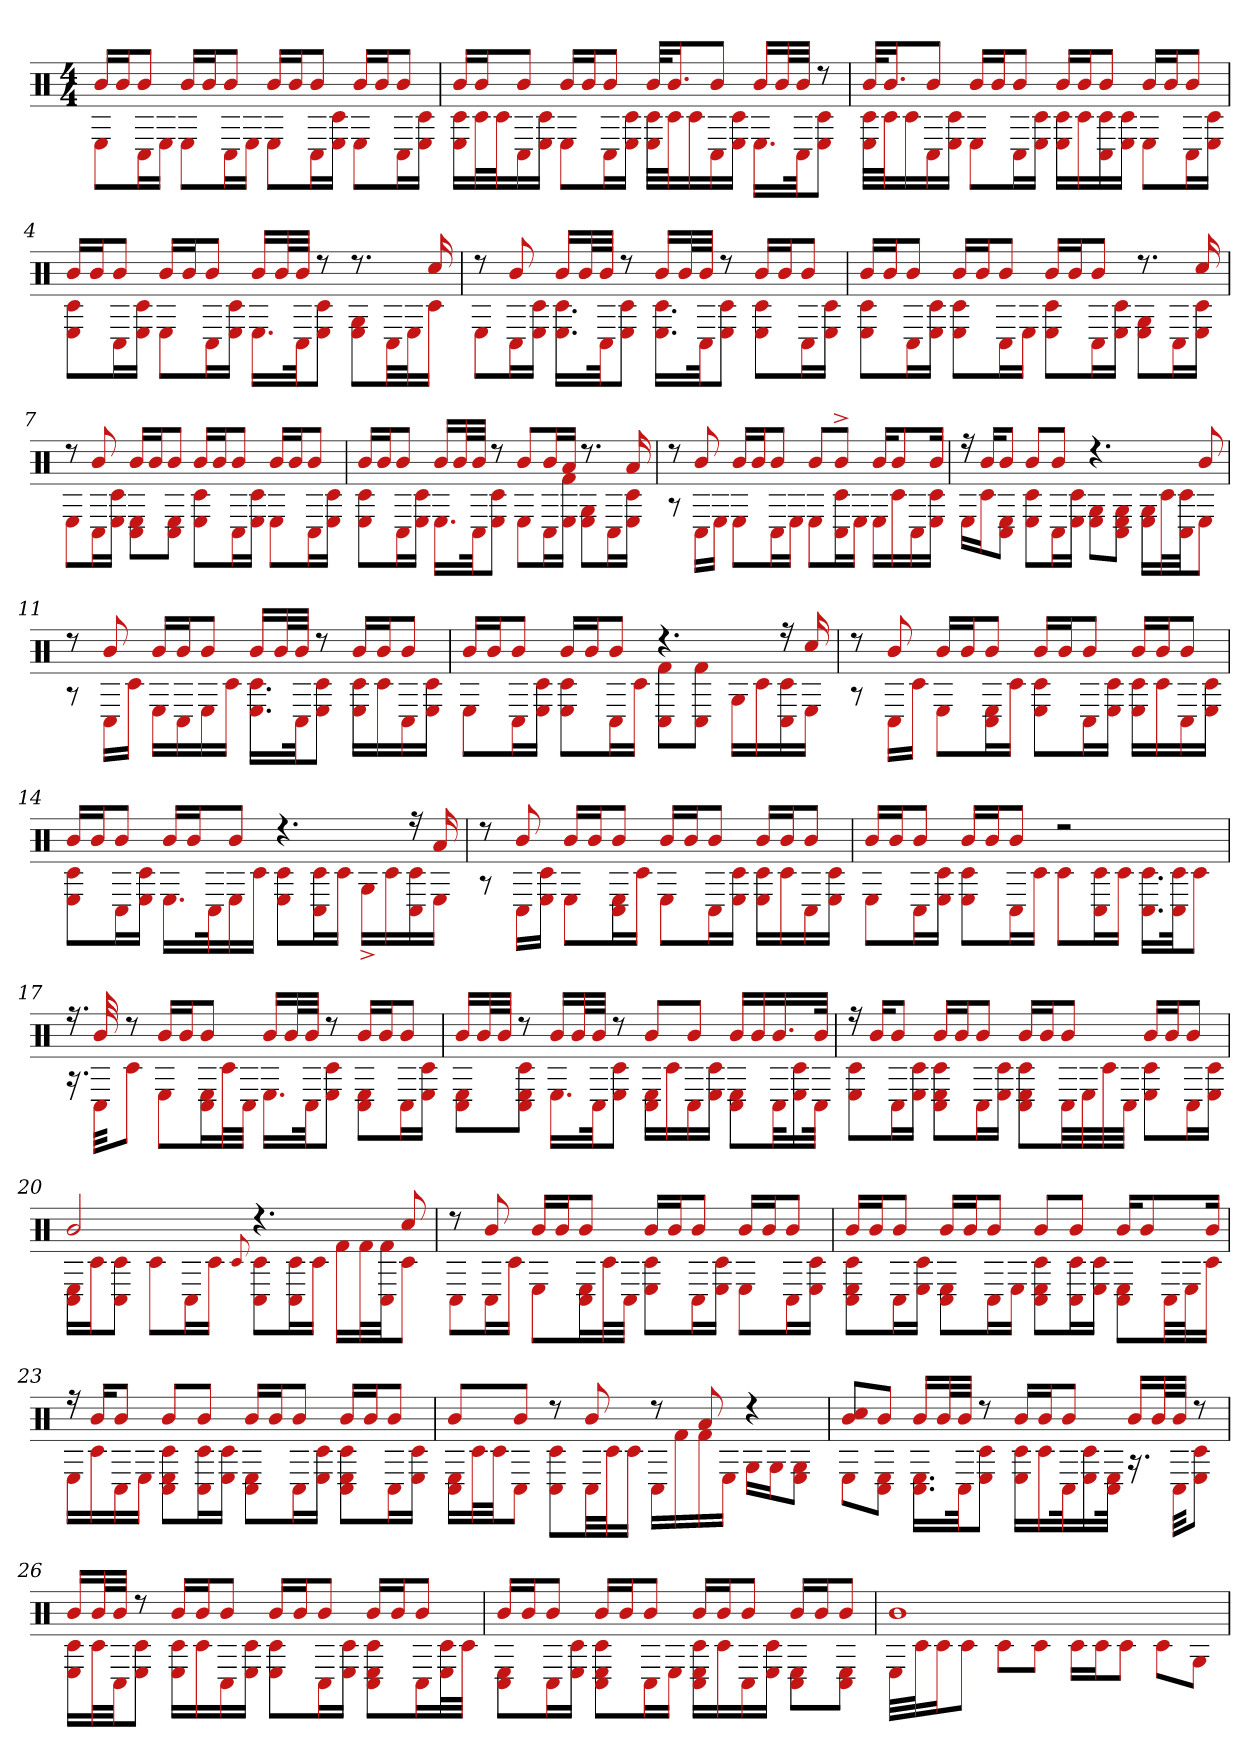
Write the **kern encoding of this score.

**kern
*part1
*staff1
*clefX
*k[]
*M4/4
=1
*^
16bLL	8EL
16bJ	.
8bJ	16C#L
.	16EJJ
16bLL	8EL
16bJ	.
8bJ	16C#L
.	16EJJ
16bLL	8EL
16bJ	.
8bJ	16C#L
.	16c# 16EJJ
16bLL	8EL
16bJ	.
8bJ	16C#L
.	16c# 16EJJ
=2	=2
16bLL	16E 16c#LL
16bJ	32c#L
.	32c#J
8bJ	16C#
.	16E 16c#JJ
16bLL	8EL
16bJ	.
8bJ	16C#L
.	16E 16c#JJ
32bKLL	32E 32c#LLL
16.bJ	32c#J
.	16c#
8bJ	16C#
.	16E 16c#JJ
16bLL	16.ELL
32bL	.
32bJJJ	32C#Jk
8r	8E 8c#J
=3	=3
32bKLL	32E 32c#LLL
16.bJ	32c#J
.	16c#
8bJ	16C#
.	16E 16c#JJ
16bLL	8EL
16bJ	.
8bJ	16C#L
.	16c# 16EJJ
16bLL	16E 16c#LL
16bJ	16c#
8bJ	16c# 16C#
.	16E 16c#JJ
16bLL	8EL
16bJ	.
8bJ	16C#L
.	16E 16c#JJ
=4	=4
16bLL	8E 8c#L
16bJ	.
8bJ	16C#L
.	16c# 16EJJ
16bLL	8EL
16bJ	.
8bJ	16C#L
.	16c# 16EJJ
16bLL	16.ELL
32bL	.
32bJJJ	32C#Jk
8r	8E 8c#J
8.r	8E 8GL
.	32C#LL
.	32EJ
16cc#	16c#JJ
=5	=5
8r	8EL
8b	16C#L
.	16E 16c#JJ
16bLL	16.c# 16.ELL
32bL	.
32bJJJ	32C#Jk
8r	8c# 8EJ
16bLL	16.E 16.c#LL
32bL	.
32bJJJ	32C#Jk
8r	8c# 8EJ
16bLL	8c# 8EL
16bJ	.
8bJ	16C#L
.	16c# 16EJJ
=6	=6
16bLL	8c# 8EL
16bJ	.
8bJ	16C#L
.	16c# 16EJJ
16bLL	8c# 8EL
16bJ	.
8bJ	16C#L
.	16EJJ
16bLL	8c# 8EL
16bJ	.
8bJ	16C#L
.	16E 16c#JJ
8.r	8G 8EL
.	16C#L
16cc#	16E 16c#JJ
=7	=7
8r	8EL
8b	16C#L
.	16E 16c#JJ
16bLL	8C# 8EL
16bJ	.
8bJ	8C# 8EJ
16bLL	8c# 8EL
16bJ	.
8bJ	16C#L
.	16E 16c#JJ
16bLL	8EL
16bJ	.
8bJ	16C#L
.	16c# 16EJJ
=8	=8
16bLL	8c# 8EL
16bJ	.
8bJ	16C#L
.	16E 16c#JJ
16bLL	16.ELL
32bL	.
32bJJJ	32C#Jk
8r	8E 8c#J
8bL	8EL
16bL	16C#L
16aJJ	16E 16f#JJ
8.r	8G 8EL
.	16C#L
16a	16c# 16EJJ
=9	=9
8r	8r
8b	16C#LL
.	16EJJ
16bLL	8EL
16bJ	.
8bJ	16C#L
.	16EJJ
8bL	8EL
8b^J	16C# 16c#L
.	16EJJ
16bKL	16ELL
8b	16c#
.	16C#
16bJk	16E 16c#JJ
=10	=10
16r	16ELL
16bKL	16c#J
8bJ	8C# 8EJ
8bL	8E 8c#L
8bJ	16C#L
.	16E 16c#JJ
4.r	8G 8EL
.	8C# 8G 8EJ
.	16G 16ELL
.	32c#L
.	32c# 32C#JJ
8b	8EJ
=11	=11
8r	8r
8b	16C#LL
.	16c#JJ
16bLL	16ELL
16bJ	16C#
8bJ	16E
.	16c#JJ
16bLL	16.E 16.c#LL
32bL	.
32bJJJ	32C#Jk
8r	8c# 8EJ
16bLL	16c# 16ELL
16bJ	16c#
8bJ	16C#
.	16c# 16EJJ
=12	=12
16bLL	8EL
16bJ	.
8bJ	16C#L
.	16E 16c#JJ
16bLL	8c# 8EL
16bJ	.
8bJ	16C#L
.	16c#JJ
4.r	8f# 8C#L
.	8f# 8C#J
.	16GLL
.	16c#
16r	16C# 16c#
16cc#	16EJJ
=13	=13
8r	8r
8b	16C#LL
.	16c#JJ
16bLL	8EL
16bJ	.
8bJ	16C# 16EL
.	16c#JJ
16bLL	8c# 8EL
16bJ	.
8bJ	16C#L
.	16E 16c#JJ
16bLL	16c# 16ELL
16bJ	16c#
8bJ	16C#
.	16E 16c#JJ
=14	=14
16bLL	8c# 8EL
16bJ	.
8bJ	16C#L
.	16c# 16EJJ
16bLL	16.ELL
16bJ	.
.	32C#k
8bJ	16E
.	16c#JJ
4.r	8E 8c#L
.	16C# 16c#L
.	16c#JJ
.	16G^LL
.	16c#
16r	16C# 16c#
16a	16EJJ
=15	=15
8r	8r
8b	16C#LL
.	16c# 16EJJ
16bLL	8EL
16bJ	.
8bJ	16E 16C#L
.	16c#JJ
16bLL	8EL
16bJ	.
8bJ	16C#L
.	16c# 16EJJ
16bLL	16c# 16ELL
16bJ	16c#
8bJ	16C#
.	16E 16c#JJ
=16	=16
16bLL	8EL
16bJ	.
8bJ	16C#L
.	16c# 16EJJ
16bLL	8c# 8EL
16bJ	.
8bJ	16C#L
.	16c#JJ
2r	8c#L
.	16c# 16C#L
.	16c#JJ
.	16.C# 16.c#LL
.	32C# 32c#Jk
.	8c#J
=17	=17
16.r	16.r
32b	32C#KKL
8r	8c#J
16bLL	8EL
16bJ	.
8bJ	16C# 16EL
.	32c#L
.	32C#JJJ
16bLL	16.ELL
32bL	.
32bJJJ	32C#Jk
8r	8c# 8EJ
16bLL	8C# 8EL
16bJ	.
8bJ	16C#L
.	16E 16c#JJ
=18	=18
16bLL	8C# 8EL
32bL	.
32bJJJ	.
8r	8C# 8E 8c#J
16bLL	16.ELL
32bL	.
32bJJJ	32C#Jk
8r	8E 8c#J
8bL	16C# 16ELL
.	16c#
8bJ	16C#
.	16E 16c#JJ
16bLL	8C# 8EL
16b	.
16.b	32C#kL
.	16c# 16E
32bJJk	32C#JJk
=19	=19
16r	8c# 8EL
16bKL	.
8bJ	16C#L
.	16E 16c#JJ
16bLL	8C# 8E 8c#L
16bJ	.
8bJ	16C#L
.	16E 16c#JJ
16bLL	8C# 8E 8c#L
16bJ	.
8bJ	32C#LL
.	32E
.	32c#
.	32C#JJJ
16bLL	8E 8c#L
16bJ	.
8bJ	16C#L
.	16E 16c#JJ
=20	=20
2b	16C# 16ELL
.	16c#J
.	8C# 8c#J
.	8c#L
.	16C#L
.	16c#JJ
.	8qqc#
4.r	8C# 8c#L
.	16c# 16C#L
.	16c#JJ
.	16f#LL
.	32f#L
.	32C# 32f#JJ
8cc#	8c#J
=21	=21
8r	8C#L
8b	16C#L
.	16c#JJ
16bLL	8EL
16bJ	.
8bJ	16C# 16EL
.	32c#L
.	32C#JJJ
16bLL	8E 8c#L
16bJ	.
8bJ	16C#L
.	16E 16c#JJ
16bLL	8EL
16bJ	.
8bJ	16C#L
.	16c# 16EJJ
=22	=22
16bLL	8E 8C# 8c#L
16bJ	.
8bJ	16C#L
.	16c# 16EJJ
16bLL	8E 8C#L
16bJ	.
8bJ	16C#L
.	16EJJ
8bL	8c# 8E 8C#L
8bJ	16c# 16C#L
.	16E 16c#JJ
16bKL	8C# 8EL
8b	.
.	32C#LL
.	32EJ
16bJk	16c#JJ
=23	=23
16r	16ELL
16bKL	16c#
8bJ	16C#
.	16EJJ
8bL	8C# 8E 8c#L
8bJ	16C# 16c#L
.	16E 16c#JJ
16bLL	8E 8C#L
16bJ	.
8bJ	16C#L
.	16E 16c#JJ
16bLL	8C# 8E 8c#L
16bJ	.
8bJ	16C#L
.	16E 16c#JJ
=24	=24
8bL	16C# 16ELL
.	32c#L
.	32c#JJ
8bJ	8C#J
8r	8C# 8c#L
8b	32C#LL
.	32c#J
.	16c#JJ
8r	16C#LL
.	16f#
8a	16f#
.	16EJJ
4r	16GLL
.	16GJ
.	8G 8EJ
=25	=25
8b 8cc#L	8EL
8bJ	8C# 8EJ
16bLL	16.C# 16.ELL
32bL	.
32bJJJ	32C#Jk
8r	8E 8c#J
16bLL	16E 16c#LL
16bJ	16c#
8bJ	32C#k
.	16c# 16E
.	32C# 32EJJk
16bLL	16.r
32bL	.
32bJJJ	32C#KKL
8r	8E 8c#J
=26	=26
16bLL	16E 16c#LL
32bL	32c#L
32bJJJ	32C#JJ
8r	8E 8c#J
16bLL	16E 16c#LL
16bJ	16c#
8bJ	16C#
.	16E 16c#JJ
16bLL	8E 8c#L
16bJ	.
8bJ	16C#L
.	16c# 16EJJ
16bLL	8C# 8E 8c#L
16bJ	.
8bJ	16C#L
.	32c# 32EL
.	32c#JJJ
=27	=27
16bLL	8C# 8EL
16bJ	.
8bJ	16C#L
.	16E 16c#JJ
16bLL	8c# 8E 8C#L
16bJ	.
8bJ	16C#L
.	16EJJ
16bLL	16E 16C# 16c#LL
16bJ	16c#
8bJ	16C#
.	16E 16c#JJ
16bLL	8C# 8EL
16bJ	.
8bJ	8C# 8EJ
=28	=28
1b	32ELLL
.	32c#J
.	16c#J
.	8c#J
.	8c#L
.	8c#J
.	16c#LL
.	16c#J
.	8c#J
.	8c#L
.	8GJ
*v	*v
=
*-
